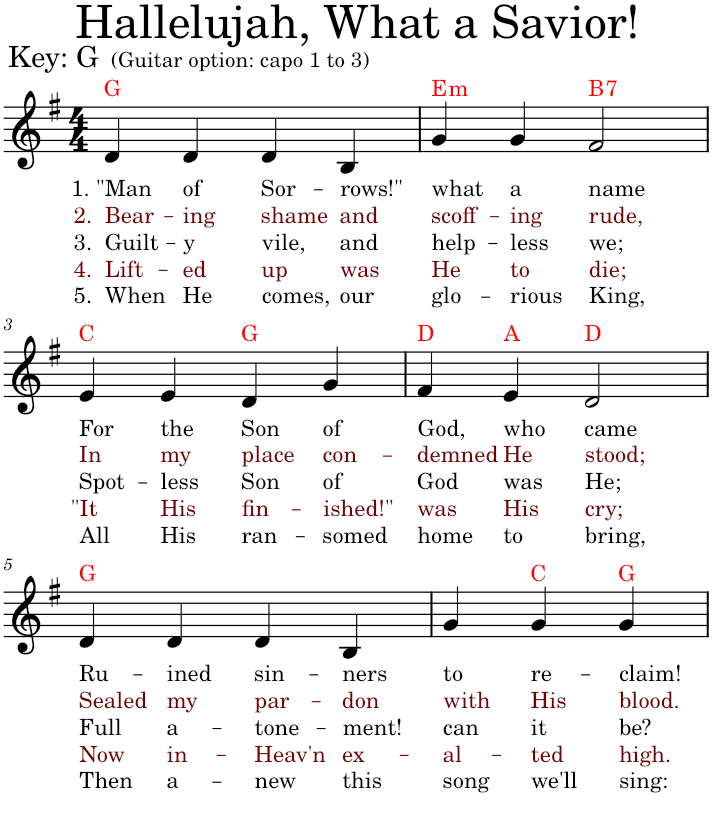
**kern	**text	**text	**text	**text	**text	**harte
*part1	*part1	*part1	*part1	*part1	*part1	*part1
*staff1	*staff1	*staff1	*staff1	*staff1	*staff1	*
*I"Piano	*	*	*	*	*	*
*I'Pno	*	*	*	*	*	*
*clefG2	*	*	*	*	*	*
*k[f#]	*	*	*	*	*	*
*M4/4	*	*	*	*	*	*
=1	=1	=1	=1	=1	=1	=1
!	!LO:LY:b	!LO:LY:b:color=#780000	!LO:LY:b	!LO:LY:b:color=#780000	!LO:LY:b	!
4d/	1. "Man	2. Bear-	3. Guilt-	4. Lift-	5. When	G:maj
!	!LO:LY:b	!LO:LY:b:color=#780000	!LO:LY:b	!LO:LY:b:color=#780000	!LO:LY:b	!
4d/	of	-ing	-y	-ed	He	.
!	!LO:LY:b	!LO:LY:b:color=#780000	!LO:LY:b	!LO:LY:b:color=#780000	!LO:LY:b	!
4d/	Sor-	shame	vile,	up	comes,	.
!	!LO:LY:b	!LO:LY:b:color=#780000	!LO:LY:b	!LO:LY:b:color=#780000	!LO:LY:b	!
4B/	-rows!"	and	and	was	our	.
=2	=2	=2	=2	=2	=2	=2
!	!LO:LY:b	!LO:LY:b:color=#780000	!LO:LY:b	!LO:LY:b:color=#780000	!LO:LY:b	!LO:H:kt=m
4g/	what	scoff-	help-	He	glo-	E:min
!	!LO:LY:b	!LO:LY:b:color=#780000	!LO:LY:b	!LO:LY:b:color=#780000	!LO:LY:b	!
4g/	a	-ing	-less	to	-rious	.
!	!LO:LY:b	!LO:LY:b:color=#780000	!LO:LY:b	!LO:LY:b:color=#780000	!LO:LY:b	!LO:H:kt=7
2f#/	name	rude,	we;	die;	King,	B:7
!!LO:LB:g=z
=3	=3	=3	=3	=3	=3	=3
!	!LO:LY:b	!LO:LY:b:color=#780000	!LO:LY:b	!LO:LY:b:color=#780000	!LO:LY:b	!
4e/	For	In	Spot-	"It	All	C:maj
!	!LO:LY:b	!LO:LY:b:color=#780000	!LO:LY:b	!LO:LY:b:color=#780000	!LO:LY:b	!
4e/	the	my	-less	His	His	.
!	!LO:LY:b	!LO:LY:b:color=#780000	!LO:LY:b	!LO:LY:b:color=#780000	!LO:LY:b	!
4d/	Son	place	Son	fin-	ran-	G:maj
!	!LO:LY:b	!LO:LY:b:color=#780000	!LO:LY:b	!LO:LY:b:color=#780000	!LO:LY:b	!
4g/	of	con-	of	-ished!"	-somed	.
=4	=4	=4	=4	=4	=4	=4
!	!LO:LY:b	!LO:LY:b:color=#780000	!LO:LY:b	!LO:LY:b:color=#780000	!LO:LY:b	!
4f#/	God,	-demned	God	was	home	D:maj
!	!LO:LY:b	!LO:LY:b:color=#780000	!LO:LY:b	!LO:LY:b:color=#780000	!LO:LY:b	!
4e/	who	He	was	His	to	A:maj
!	!LO:LY:b	!LO:LY:b:color=#780000	!LO:LY:b	!LO:LY:b:color=#780000	!LO:LY:b	!
2d/	came	stood;	He;	cry;	bring,	D:maj
!!LO:LB:g=z
=5	=5	=5	=5	=5	=5	=5
!	!LO:LY:b	!LO:LY:b:color=#780000	!LO:LY:b	!LO:LY:b:color=#780000	!LO:LY:b	!
4d/	Ru-	Sealed	Full	Now	Then	G:maj
!	!LO:LY:b	!LO:LY:b:color=#780000	!LO:LY:b	!LO:LY:b:color=#780000	!LO:LY:b	!
4d/	-ined	my	a-	in-	a-	.
!	!LO:LY:b	!LO:LY:b:color=#780000	!LO:LY:b	!LO:LY:b:color=#780000	!LO:LY:b	!
4d/	sin-	par-	-tone-	-Heav'n	-new	.
!	!LO:LY:b	!LO:LY:b:color=#780000	!LO:LY:b	!LO:LY:b:color=#780000	!LO:LY:b	!
4B/	-ners	-don	-ment!	ex-	this	.
=6	=6	=6	=6	=6	=6	=6
!	!LO:LY:b	!LO:LY:b:color=#780000	!LO:LY:b	!LO:LY:b:color=#780000	!LO:LY:b	!
4g/	to	with	can	-al-	song	.
!	!LO:LY:b	!LO:LY:b:color=#780000	!LO:LY:b	!LO:LY:b:color=#780000	!LO:LY:b	!
4g/	re-	His	it	-ted	we'll	C:maj
!	!LO:LY:b	!LO:LY:b:color=#780000	!LO:LY:b	!LO:LY:b:color=#780000	!LO:LY:b	!
4g/	-claim!	blood.	be?	high.	sing:	G:maj
=	=	=	=	=	=	=
*-	*-	*-	*-	*-	*-	*-
